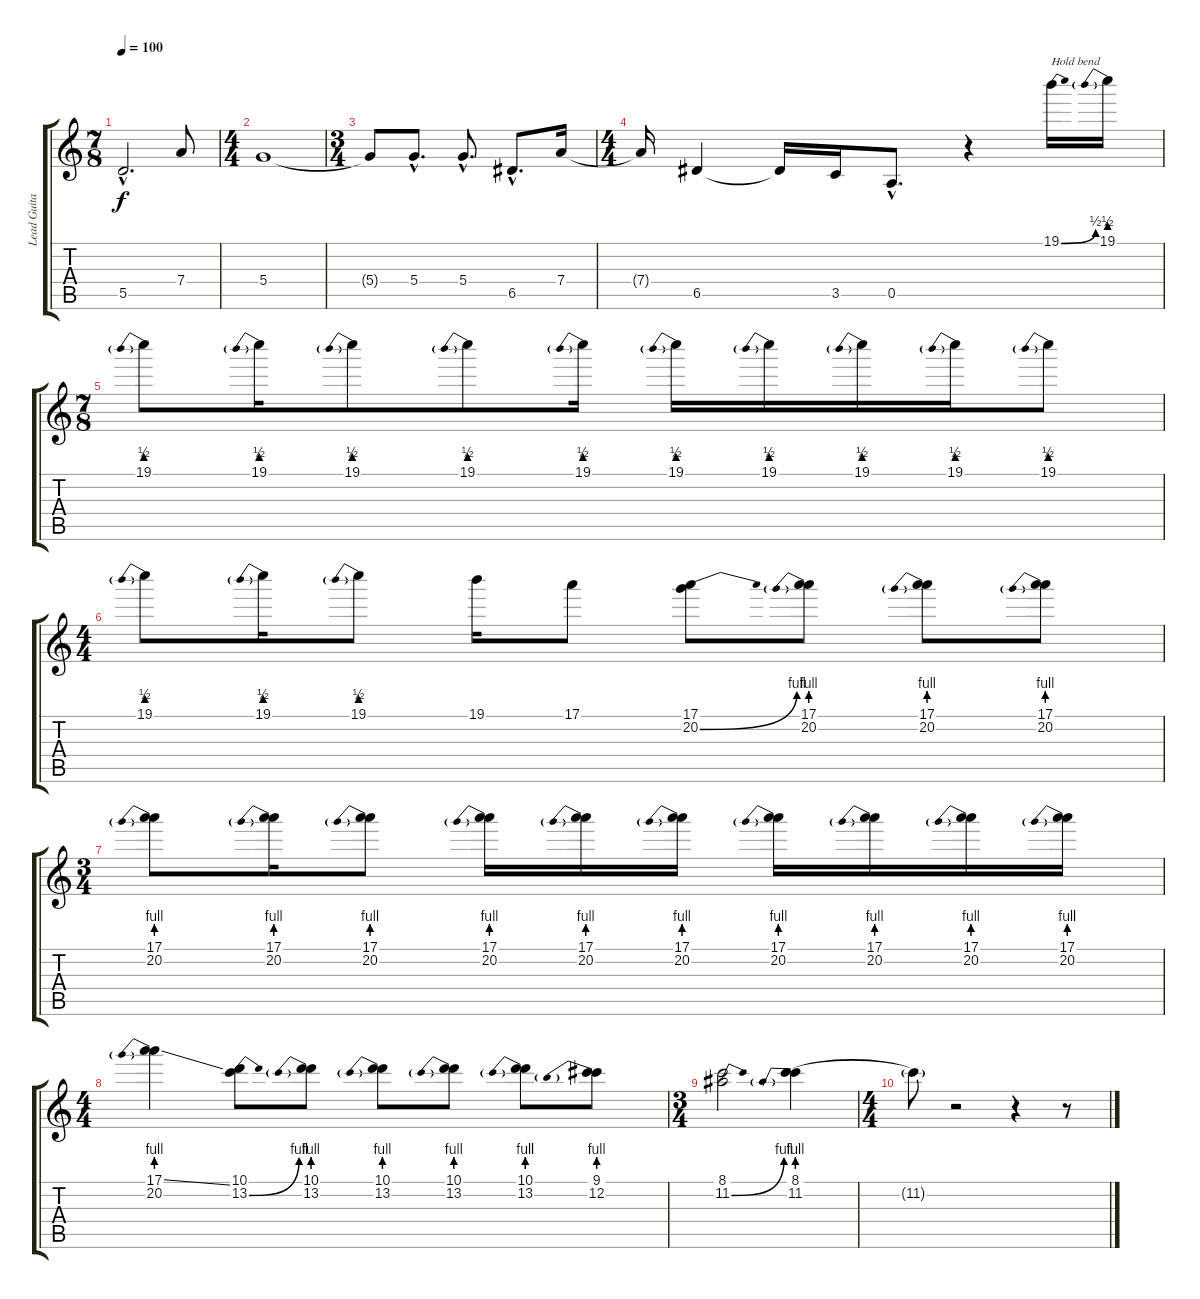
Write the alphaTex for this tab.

\track ("Lead Guitar" "Lead Guita") {instrument overdrivenguitar}
\staff {score tabs}
\tuning (E4 B3 G3 D3 A2 E2) {hide}
\ts (7 8)
\tempo 100
\clef g2
\ks c
5.5{hac t}.2{d dy f} 7.4.8 |
\ts (4 4)
5.4.1 |
\ts (3 4)
5.4{t}.8 5.4{hac}.8{d} 5.4{hac}.8{d} 6.5{hac}.8{d} 7.4.16 |
\ts (4 4)
7.4{t}.16 6.5.4 6.5{t}.16 3.5.16 0.5{hac}.8{d} r.4 19.1{be (bend 0 0 60 2)}.16{txt "Hold bend"} 19.1{be (prebend 0 2 60 2)}.16 |
\ts (7 8)
19.1{be (prebend 0 2 60 2)}.8 19.1{be (prebend 0 2 60 2)}.16 19.1{be (prebend 0 2 60 2)}.8 19.1{be (prebend 0 2 60 2)}.8 19.1{be (prebend 0 2 60 2)}.16 19.1{be (prebend 0 2 60 2)}.16 19.1{be (prebend 0 2 60 2)}.16 19.1{be (prebend 0 2 60 2)}.16 19.1{be (prebend 0 2 60 2)}.16 19.1{be (prebend 0 2 60 2)}.8 |
\ts (4 4)
19.1{be (prebend 0 2 60 2)}.8 19.1{be (prebend 0 2 60 2)}.16 19.1{be (prebend 0 2 60 2)}.8 19.1.16 17.1.8 (17.1 20.2{be (bend 0 0 60 4)}).8 (17.1 20.2{be (prebend 0 4 60 4)}).8 (17.1 20.2{be (prebend 0 4 60 4)}).8 (17.1 20.2{be (prebend 0 4 60 4)}).8 |
\ts (3 4)
(17.1 20.2{be (prebend 0 4 60 4)}).8 (17.1 20.2{be (prebend 0 4 60 4)}).16 (17.1 20.2{be (prebend 0 4 60 4)}).8 (17.1 20.2{be (prebend 0 4 60 4)}).16 (17.1 20.2{be (prebend 0 4 60 4)}).16 (17.1 20.2{be (prebend 0 4 60 4)}).16 (17.1 20.2{be (prebend 0 4 60 4)}).16 (17.1 20.2{be (prebend 0 4 60 4)}).16 (17.1 20.2{be (prebend 0 4 60 4)}).16 (17.1 20.2{be (prebend 0 4 60 4)}).16 |
\ts (4 4)
(17.1{ss} 20.2{be (prebend 0 4 60 4)}).4 (10.1 13.2{be (bend 0 0 60 4)}).8 (10.1 13.2{be (prebend 0 4 60 4)}).8 (10.1 13.2{be (prebend 0 4 60 4)}).8 (10.1 13.2{be (prebend 0 4 60 4)}).8 (10.1 13.2{be (prebend 0 4 60 4)}).8 (9.1 12.2{be (prebend 0 4 60 4)}).8 |
\ts (3 4)
(8.1 11.2{be (bend 0 0 60 4)}).2 (8.1 11.2{be (prebend 0 4 60 4)}).4 |
\ts (4 4)
11.2{t}.8 r.2 r.4 r.8
